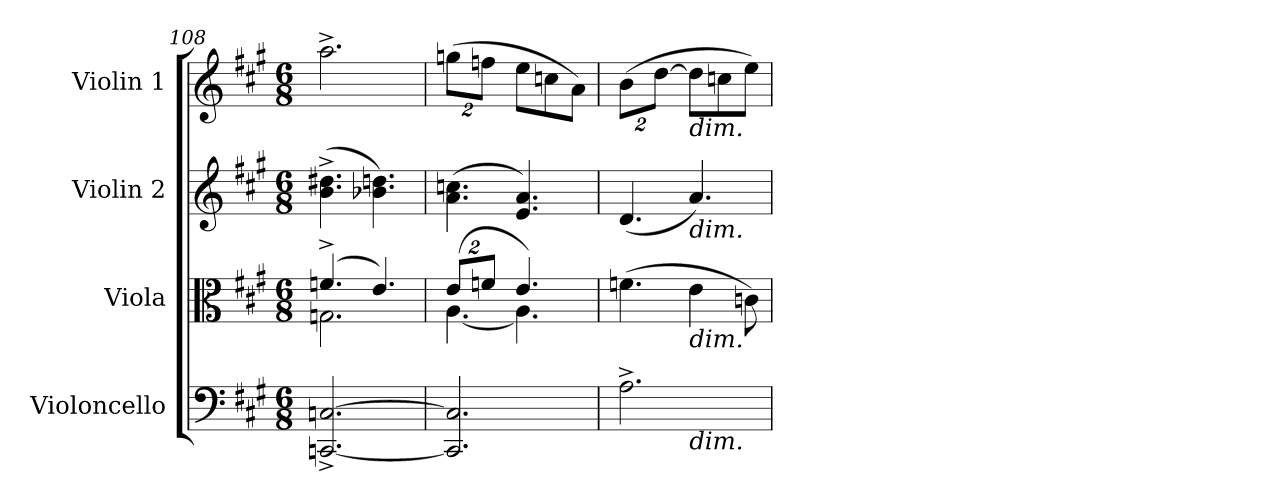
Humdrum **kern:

**kern	**kern	**kern	**kern
*part4	*part3	*part2	*part1
*staff4	*staff3	*staff2	*staff1
*I"Violoncello	*I"Viola	*I"Violin 2	*I"Violin 1
*I'Vc	*I'Vla	*I'Vln	*I'Vln
*clefF4	*clefC3	*clefG2	*clefG2
*k[f#c#g#]	*k[f#c#g#]	*k[f#c#g#]	*k[f#c#g#]
*M6/8	*M6/8	*M6/8	*M6/8
=108	=108	=108	=108
*	*^	*	*
[2.CCn/^> [2.Cn/^>	(4.fn^/	2.Gn\	(4.b\^ 4.dd#X\^	2.aa^\
.	4.e/)	.	4.b-X\ 4.ddn\)	.
=109	=109	=109	=109	=109
*	*Xbrackettup	*	*	*Xbrackettup
2.CC/] 2.C/]	(16%3e/L	[4.A\	(4.a\ 4.ccn\	(16%3ggn\L
.	16%3fn/J	.	.	16%3ffn\J
.	4.e/)	4.A\]	4.e/ 4.a/)	8ee\L
.	.	.	.	8ccn\
.	.	.	.	8a\J)
*	*v	*v	*	*
=110	=110	=110	=110
*^	*	*	*
*	*	*	*	*brackettup
2.A^\	4.ryy	(4.fn\	(4.d/	(16%3b\L
.	.	.	.	[16%3dd\J
!	!	!	!	!LO:TX:b:i:t=dim.
!	!	!	!LO:TX:b:i:t=dim.	!
!	!	!LO:TX:b:i:t=dim.	!	!
!	!LO:TX:b:i:t=dim.	!	!	!
.	4.ryy	4e\	4.a/)	8dd\L]
.	.	.	.	8ccn\
.	.	8cn\)	.	8ee\J)
*v	*v	*	*	*
=	=	=	=
*-	*-	*-	*-
